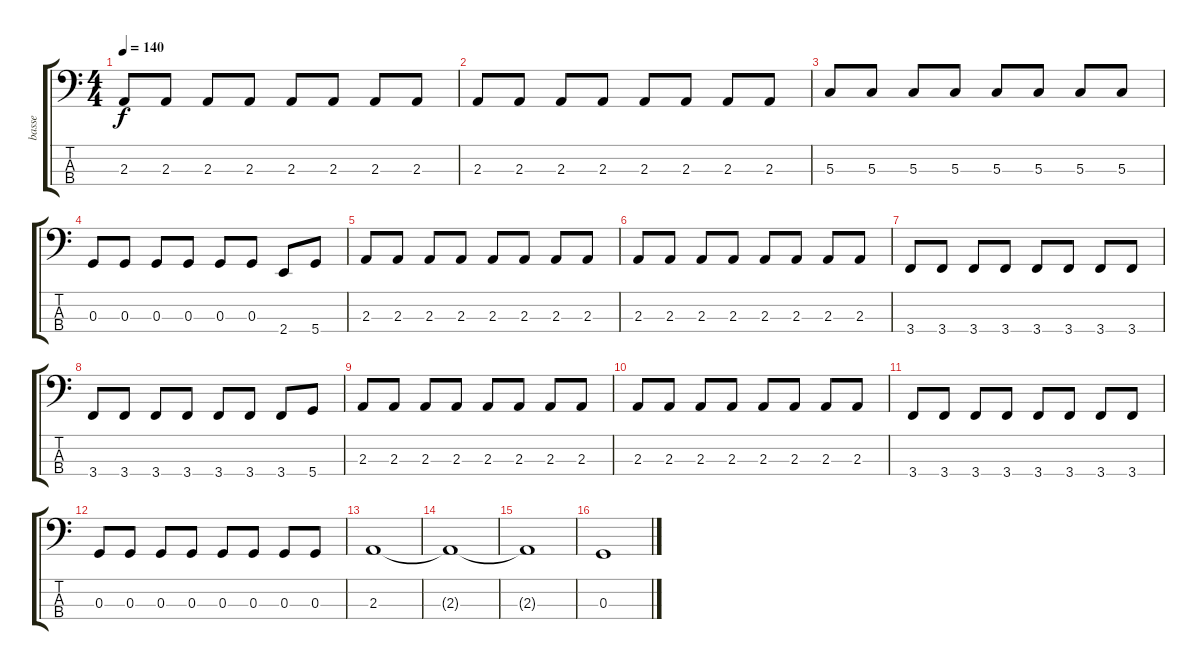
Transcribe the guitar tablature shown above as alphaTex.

\track ("basse" "basse") {instrument electricbassfinger}
\staff {score tabs}
\tuning (F2 C2 G1 D1) {hide}
\ts (4 4)
\tempo 140
\clef f4
\ks c
2.3.8{dy f} 2.3.8 2.3.8 2.3.8 2.3.8 2.3.8 2.3.8 2.3.8 |
2.3.8 2.3.8 2.3.8 2.3.8 2.3.8 2.3.8 2.3.8 2.3.8 |
5.3.8 5.3.8 5.3.8 5.3.8 5.3.8 5.3.8 5.3.8 5.3.8 |
0.3.8 0.3.8 0.3.8 0.3.8 0.3.8 0.3.8 2.4.8 5.4.8 |
2.3.8 2.3.8 2.3.8 2.3.8 2.3.8 2.3.8 2.3.8 2.3.8 |
2.3.8 2.3.8 2.3.8 2.3.8 2.3.8 2.3.8 2.3.8 2.3.8 |
3.4.8 3.4.8 3.4.8 3.4.8 3.4.8 3.4.8 3.4.8 3.4.8 |
3.4.8 3.4.8 3.4.8 3.4.8 3.4.8 3.4.8 3.4.8 5.4.8 |
2.3.8 2.3.8 2.3.8 2.3.8 2.3.8 2.3.8 2.3.8 2.3.8 |
2.3.8 2.3.8 2.3.8 2.3.8 2.3.8 2.3.8 2.3.8 2.3.8 |
3.4.8 3.4.8 3.4.8 3.4.8 3.4.8 3.4.8 3.4.8 3.4.8 |
0.3.8 0.3.8 0.3.8 0.3.8 0.3.8 0.3.8 0.3.8 0.3.8 |
2.3.1 |
2.3{t}.1 |
2.3{t}.1 |
0.3.1
